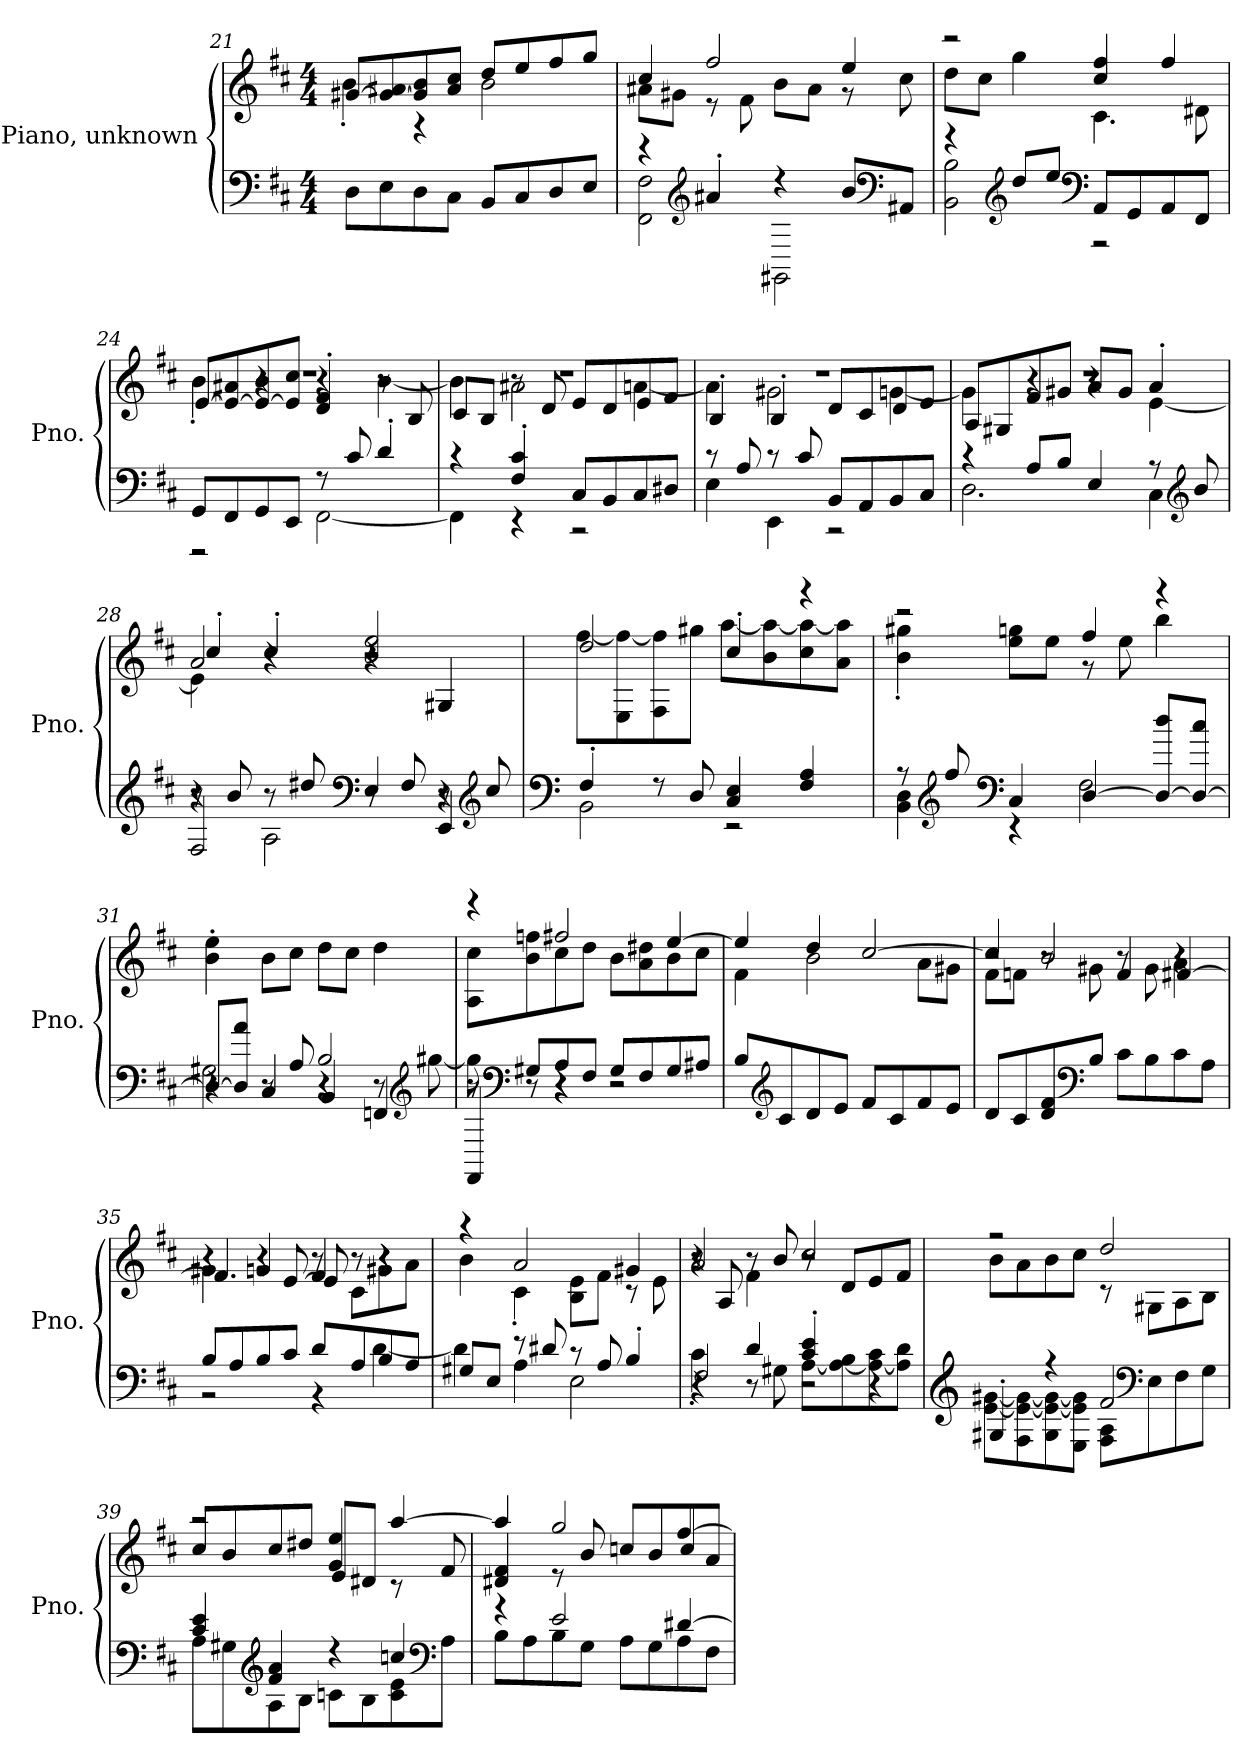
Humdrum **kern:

**kern	**kern
*part1	*part1
*staff2	*staff1
*I"Piano, unknown	*
*I'Pno.	*
*clefF4	*clefG2
*k[f#c#]	*k[f#c#]
*M4/4	*M4/4
=21	=21
*	*^
8D\L	[8g#X/L	4b'\
8E\	8g#/_ 8a#X/	.
8D\	8g#/] 8b/	4r
8C#\J	8a#/ 8cc#/J	.
8BB/L	8dd/L	2b\
8C#/	8ee/	.
8D/	8ff#/	.
8E/J	8gg/J	.
=22	=22	=22
*^	*	*
4r	2FF#\ 2F#\	4cc#/	8a#X\L
.	.	.	8g#X\J
*clefG2	*	*	*
4a#X'/	.	2ff#/	8r
.	.	.	8f#\
4r	2GG#X\	.	8b\L
.	.	.	8a#\J
8b/L	.	4ee/	8r
*clefF4	*	*	*
8AA#X/J	.	.	8cc#\
!!LO:PB:g=z	!!
=23	=23	=23	=23
4r	2BB\ 2B\	2r	8dd\L
.	.	.	8cc#\J
*clefG2	*	*	*
8dd/L	.	.	4gg\
8ee/J	.	.	.
*clefF4	*	*	*
8AA/L	2r	4cc#/ 4ff#/	4.c#\
8GG/	.	.	.
8AA/	.	4ff#/	.
8FF#/J	.	.	8d#X\
=24	=24	=24	=24
*	*	*	*^
8GG/L	2r	1r	4b'\	[8e/L
8FF#/	.	.	.	8e/_ 8a#X/
8GG/	.	.	4r	8e/_ 8b/
8EE/J	.	.	.	8e/] 8cc#/J
8r	[2FF#\	.	4r	4d/' 4f#/'
8c#/	.	.	.	.
4d'/	.	.	[4b\	8r
.	.	.	.	8B/
=25	=25	=25	=25	=25
4r	4FF#\]	1r	4b\]	8c#/L
.	.	.	.	8B/J
4F#/' 4c#/'	4r	.	2a#X\	8r
.	.	.	.	8d/
8C#/L	2r	.	.	8e/L
8BB/	.	.	.	8d/
8C#/	.	.	[4an\	8e/
8D#X/J	.	.	.	8f#/J
!!LO:LB:g=z	!!	!!
=26	=26	=26	=26	=26
8r	4E\	1r	4a\]	4B'/
8A/	.	.	.	.
8r	4EE\	.	2g#X\	4B'/
8c#/	.	.	.	.
8BB/L	2r	.	.	8d/L
8AA/	.	.	.	8c#/
8BB/	.	.	[4gn\	8d/
8C#/J	.	.	.	8e/J
=27	=27	=27	=27	=27
4r	2.D\	1r	4g\]	8A/L
.	.	.	.	8G#X/
8A/L	.	.	4r	8f#/
8B/J	.	.	.	8g#X/J
4E/	.	.	4r	8a/L
.	.	.	.	8g#/J
8r	4C#\	.	[4e\	4a'/
*clefG2	*	*	*	*
8b/	.	.	.	.
=28	=28	=28	=28	=28
*	*^	*	*	*
8r	4r	2F#/	2a/	4e\]	4cc#'/
8b/	.	.	.	.	.
8r	2A\	.	.	4r	4cc#'/
8dd#X/	.	.	.	.	.
*clefF4	*	*	*	*	*
8r	.	4E/	2b/ 2ee/	2r	4r
8F#/	.	.	.	.	.
8r	4r	4EE/	.	.	4G#X/
*clefG2	*	*	*	*	*
8cc#/	.	.	.	.	.
*v	*v	*v	*	*	*
*	*v	*v	*v
!!LO:LB:g=z
=29	=29
*clefF4	*
*^	*^
4F#'/	2BB\	2dd/	[8ff#\L
.	.	.	8E\ 8ff#\_
8r	.	.	8F#\ 8ff#\]
8D/	.	.	8gg#X\J
4C#/ 4E/	2r	4cc#'/	[8aa\L
.	.	.	8b\ 8aa\_
4F#/ 4A/	.	4r	8cc#\ 8aa\_
.	.	.	8a\ 8aa\]J
=30	=30	=30	=30
8r	4BB\ 4D\	2r	4b\' 4gg#X\'
*clefG2	*	*	*
8ff#/	.	.	.
*clefF4	*	*	*
4C#/	4r	.	8ee\ 8ggn\L
.	.	.	8ee\J
[4D/	2F#\	4ff#/	8r
.	.	.	8ee\
8D/_ 8dd/L	.	4r	4bb\
8D/_ 8cc#/J	.	.	.
*	*	*v	*v
=31	=31	=31
*	*^	*
8D/L_	2G#X\	4r	4b\' 4ee\'
8D/] 8a/J	.	.	.
8r	.	4C#/	8b\L
8A/	.	.	8cc#\J
2B/	4r	4BB/	8dd\L
.	.	.	8cc#\J
.	8r	4FFn/	4dd\
*clefG2	*	*	*
.	[8gg#X\	.	.
!!LO:LB:g=z
=32	=32	=32	=32
*	*	*	*^
8r	8gg#\]	4FF#/	4r	8A\ 8cc#\L
*clefF4	*	*	*	*
8G#X/L	8r	.	.	8b\ 8ffn\
8A/	4r	4r	2ff#X/	8cc#\
8F#/J	.	.	.	8dd\J
8G#/L	2r	2r	.	8b\L
8F#/	.	.	.	8a\ 8dd#X\
8G#/	.	.	[4ee/	8b\
8A#X/J	.	.	.	8cc#\J
*v	*v	*v	*	*
=33	=33	=33
8B/L	4ee/]	4f#\
*clefG2	*	*
8c#/	.	.
8d/	4dd/	2b\
8e/J	.	.
8f#/L	[2cc#/	.
8c#/	.	.
8f#/	.	8a\L
8e/J	.	8g#X\J
=34	=34	=34
*	*	*^
8d/L	4cc#/]	8f#\L	2r
8c#/	.	8fn\J	.
8d/ 8f#/	2b/	8r	.
*clefF4	*	*	*
8B/J	.	8g#X\	.
8c#\L	.	8r	4f/
8B\	.	8g#\	.
8c#\	4r	4a\	[4f#X/
8A\J	.	.	.
!!LO:LB:g=z	!!	!!
=35	=35	=35	=35
*^	*	*	*
8B/L	2r	4r	4g#X\	4.f#/]
8A/	.	.	.	.
8B/	.	4gn/	4r	.
8c#/J	.	.	.	[8e/
8d/L	4r	4f#/	8r	8e/]
8A/	.	.	8c#\L	8r
8B/	[4d\	4r	8g#X\	4r
8A/J	.	.	8a\J	.
*	*	*	*v	*v
=36	=36	=36	=36
8G#X/L	4d\]	4r	4b\
8E/J	.	.	.
8r	4A\	2a/	4c#'\
8d#X/	.	.	.
8r	2E\	.	8B\ 8e\L
8A/	.	.	8f#\J
4B'/	.	4g#X/	8r
.	.	.	8e\
=37	=37	=37	=37
*	*^	*	*^
4r	4c#'\	2F#/	2a/	4r	8r
.	.	.	.	.	8A/
4d/	8r	.	.	4f#\	8r
.	8G#X\	.	.	.	8b/
4c#/' 4e/'	[8A\L	2r	2cc#/	2r	8r
.	8A\_ 8B\	.	.	.	8d/L
4r	8A\_ 8c#\	.	.	.	8e/
.	8A\] 8d\J	.	.	.	8f#/J
*v	*v	*v	*	*	*
*	*v	*v	*v
!!LO:LB:g=z
=38	=38
*clefG2	*
*^	*^
4G#X'/	[8e\ [8g#X\L	2r	8b\L
.	8F#\ 8e\_ 8g#\_	.	8a\
4r	8G#\ 8e\_ 8g#\_	.	8b\
.	8E\ 8e\] 8g#\]J	.	8cc#\J
2f#/	8F#\ 8A\L	2dd/	8r
*clefF4	*	*	*
.	8E\	.	8G#X\L
.	8F#\	.	8A\
.	8G#\J	.	8B\J
=39	=39	=39	=39
4c#/ 4e/	8A\L	2r	8cc#/L
.	8G#X\	.	8b/
*clefG2	*	*	*
4f#/ 4a/	8A\	.	8cc#/
.	8B\J	.	8dd#X/J
4r	8cn\L	4g/ 4ee/	8e/L
.	8B\	.	8d#X/J
4ccn/	8c\ 8e\	[4aa/	8r
*clefF4	*	*	*
.	8A\J	.	8f#/
=40	=40	=40	=40
4r	8B\L	4aa/]	4d#X/ 4f#/
.	8A\	.	.
2e/	8B\	2gg/	8r
.	8G\J	.	8b/
.	8A\L	.	8ccn/L
.	8G\	.	8b/
[4d#X/	8A\	[4ff#/	8cc/
.	8F#\J	.	8a/J
*v	*v	*	*
*	*v	*v
=	=
*-	*-
